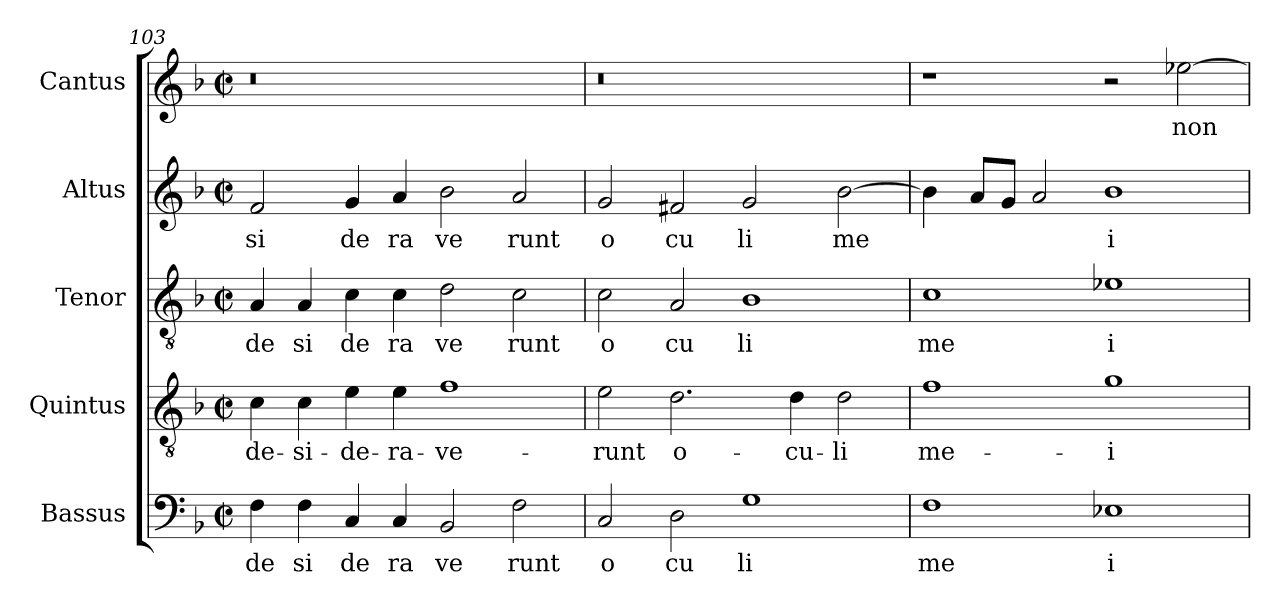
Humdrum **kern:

**kern	**text	**kern	**text	**kern	**text	**kern	**text	**kern	**text
*part5	*part5	*part4	*part4	*part3	*part3	*part2	*part2	*part1	*part1
*staff5	*staff5	*staff4	*staff4	*staff3	*staff3	*staff2	*staff2	*staff1	*staff1
*I"Bassus	*	*I"Quintus	*	*I"Tenor	*	*I"Altus	*	*I"Cantus	*
*clefF4	*	*clefGv2	*	*clefGv2	*	*clefG2	*	*clefG2	*
*k[b-]	*	*k[b-]	*	*k[b-]	*	*k[b-]	*	*k[b-]	*
*F:	*	*F:	*	*F:	*	*F:	*	*F:	*
*M2/2	*	*M2/2	*	*M2/2	*	*M2/2	*	*M2/2	*
*met(c|)	*	*met(c|)	*	*met(c|)	*	*met(c|)	*	*met(c|)	*
=103	=103	=103	=103	=103	=103	=103	=103	=103	=103
!	!LO:LY:b:cj	!	!LO:LY:b:cj	!	!LO:LY:b:cj	!	!LO:LY:b:cj	!	!
4F\	de	4c\	de-	4A/	de	2f/	si	0r	.
!	!LO:LY:b:cj	!	!LO:LY:b:cj	!	!LO:LY:b:cj	!	!	!	!
4F\	si	4c\	-si-	4A/	si	.	.	.	.
!	!LO:LY:b:cj	!	!LO:LY:b:cj	!	!LO:LY:b:cj	!	!LO:LY:b:cj	!	!
4C/	de	4e\	-de-	4c\	de	4g/	de	.	.
!	!LO:LY:b:cj	!	!LO:LY:b:cj	!	!LO:LY:b:cj	!	!LO:LY:b:cj	!	!
4C/	ra	4e\	-ra-	4c\	ra	4a/	ra	.	.
!	!LO:LY:b:cj	!	!LO:LY:b:cj	!	!LO:LY:b:cj	!	!LO:LY:b:cj	!	!
2BB-/	ve	1f	-ve-	2d\	ve	2b-\	ve	.	.
!	!LO:LY:b:cj	!	!	!	!LO:LY:b:cj	!	!LO:LY:b:cj	!	!
2F\	runt	.	.	2c\	runt	2a/	runt	.	.
=104	=104	=104	=104	=104	=104	=104	=104	=104	=104
!	!LO:LY:b:cj	!	!LO:LY:b:cj	!	!LO:LY:b:cj	!	!LO:LY:b:cj	!	!
2C/	o	2e\	-runt	2c\	o	2g/	o	0r	.
!	!LO:LY:b:cj	!	!LO:LY:b:cj	!	!LO:LY:b:cj	!	!LO:LY:b:cj	!	!
2D\	cu	2.d\	o-	2A/	cu	2f#X/	cu	.	.
!	!LO:LY:b:cj	!	!	!	!LO:LY:b:cj	!	!LO:LY:b:cj	!	!
1G	li	.	.	1B-	li	2g/	li	.	.
!	!	!	!LO:LY:b:cj	!	!	!	!	!	!
.	.	4d\	-cu-	.	.	.	.	.	.
!	!	!	!LO:LY:b:cj	!	!	!	!LO:LY:b	!	!
.	.	2d\	-li	.	.	[>2b-\	me	.	.
=105	=105	=105	=105	=105	=105	=105	=105	=105	=105
!	!LO:LY:b:cj	!	!LO:LY:b:cj	!	!LO:LY:b:cj	!	!	!	!
1F	me	1f	me-	1c	me	4b-\]	.	1r	.
.	.	.	.	.	.	8a/L	.	.	.
.	.	.	.	.	.	8g/J	.	.	.
.	.	.	.	.	.	2a/	.	.	.
!	!LO:LY:b:cj	!	!LO:LY:b:cj	!	!LO:LY:b:cj	!	!LO:LY:b:cj	!	!
1E-X	i	1g	-i	1e-X	i	1b-	i	2r	.
!	!	!	!	!	!	!	!	!	!LO:LY:b
.	.	.	.	.	.	.	.	[>2ee-X\	non
=	=	=	=	=	=	=	=	=	=
*-	*-	*-	*-	*-	*-	*-	*-	*-	*-
